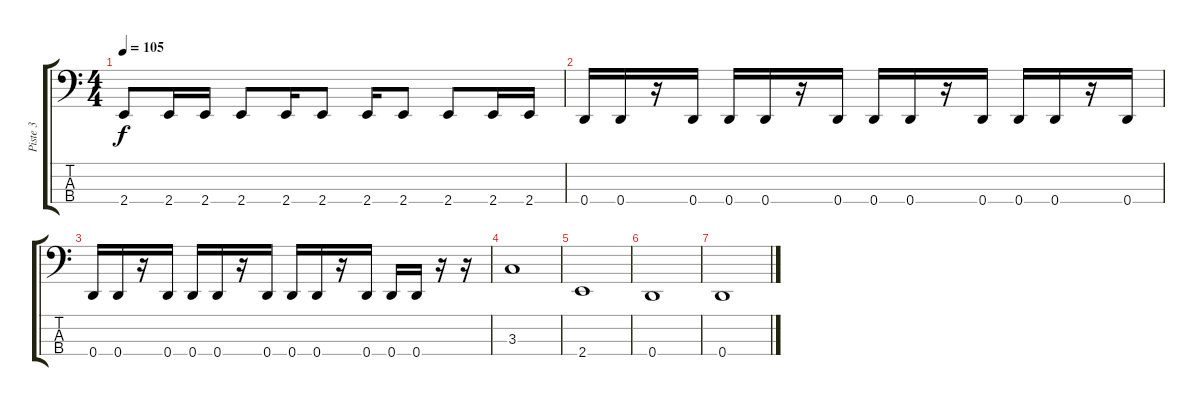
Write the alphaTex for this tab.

\track ("Piste 3" "Piste 3") {instrument electricbassfinger}
\staff {score tabs}
\tuning (G2 D2 A1 D1) {hide}
\ts (4 4)
\tempo 105
\clef f4
\ks c
2.4.8{dy f} 2.4.16 2.4.16 2.4.8 2.4.16 2.4.8 2.4.16 2.4.8 2.4.8 2.4.16 2.4.16 |
0.4.16 0.4.16 r.16 0.4.16 0.4.16 0.4.16 r.16 0.4.16 0.4.16 0.4.16 r.16 0.4.16 0.4.16 0.4.16 r.16 0.4.16 |
0.4.16 0.4.16 r.16 0.4.16 0.4.16 0.4.16 r.16 0.4.16 0.4.16 0.4.16 r.16 0.4.16 0.4.16 0.4.16 r.16 r.16 |
3.3.1 |
2.4.1 |
0.4.1 |
0.4.1
